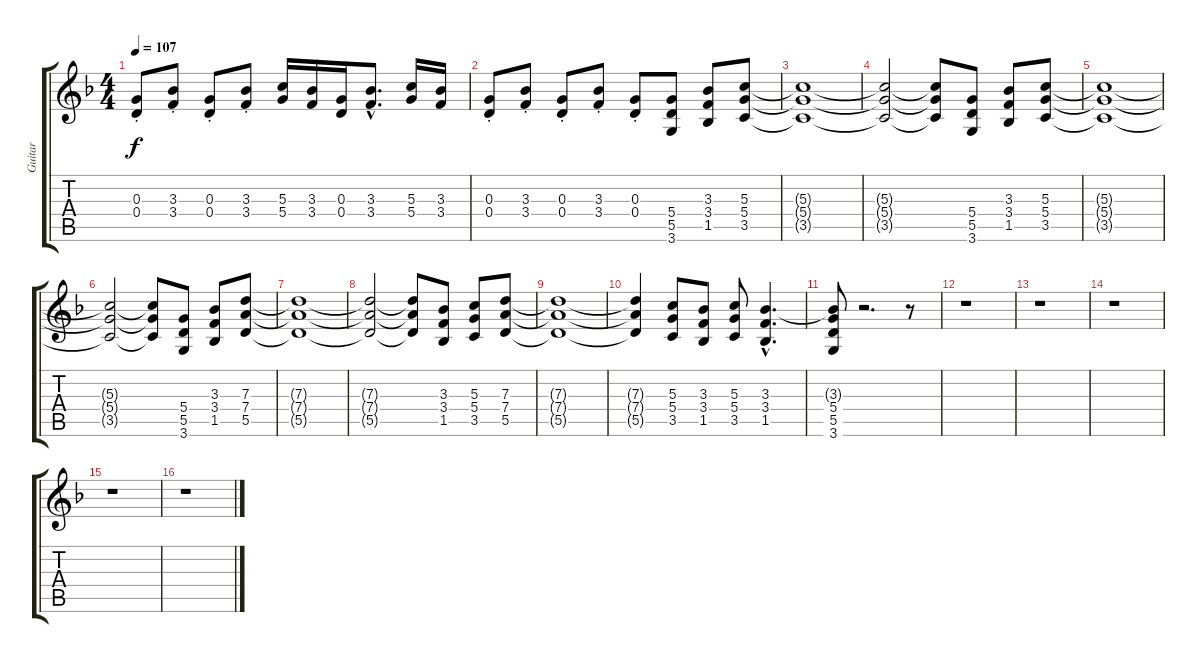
\track ("Guitar" "Guitar") {instrument overdrivenguitar}
\staff {score tabs}
\tuning (E4 B3 G3 D3 A2 E2) {hide}
\ts (4 4)
\tempo 107
\clef g2
\ks f
(0.3{st} 0.4{st}).8{dy f} (3.3{st} 3.4{st}).8 (0.3{st} 0.4{st}).8 (3.3{st} 3.4{st}).8 (5.3 5.4).16 (3.3 3.4).16 (0.3 0.4).16 (3.3{hac} 3.4{hac}).8{d} (5.3 5.4).16 (3.3 3.4).16 |
(0.3{st} 0.4{st}).8 (3.3{st} 3.4{st}).8 (0.3{st} 0.4{st}).8 (3.3{st} 3.4{st}).8 (0.3{st} 0.4{st}).8 (5.4 5.5 3.6).8 (3.3 3.4 1.5).8 (5.3 5.4 3.5).8 |
(5.3{t} 5.4{t} 3.5{t}).1 |
(5.3{t} 5.4{t} 3.5{t}).2 (5.3{t} 5.4{t} 3.5{t}).8 (5.4 5.5 3.6).8 (3.3 3.4 1.5).8 (5.3 5.4 3.5).8 |
(5.3{t} 5.4{t} 3.5{t}).1 |
(5.3{t} 5.4{t} 3.5{t}).2 (5.3{t} 5.4{t} 3.5{t}).8 (5.4 5.5 3.6).8 (3.3 3.4 1.5).8 (7.3 7.4 5.5).8 |
(7.3{t} 7.4{t} 5.5{t}).1 |
(7.3{t} 7.4{t} 5.5{t}).2 (7.3{t} 7.4{t} 5.5{t}).8 (3.3 3.4 1.5).8 (5.3 5.4 3.5).8 (7.3 7.4 5.5).8 |
(7.3{t} 7.4{t} 5.5{t}).1 |
(7.3{t} 7.4{t} 5.5{t}).4 (5.3 5.4 3.5).8 (3.3 3.4 1.5).8 (5.3 5.4 3.5).8 (3.3{hac} 3.4{hac} 1.5{hac}).4{d} |
(3.3{t} 5.4 5.5 3.6).8 r.2{d} r.8 |
r.1 |
r.1 |
r.1 |
r.1 |
r.1
